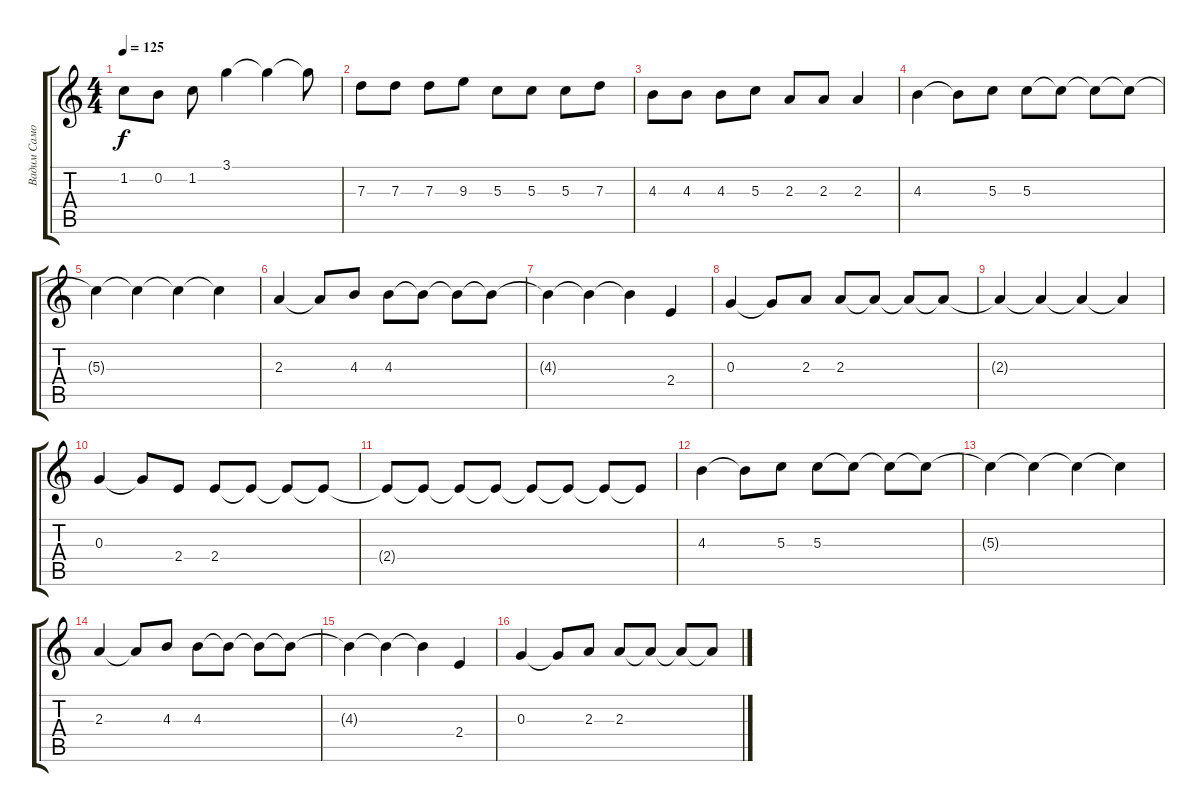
\track ("Вадим Самойлов" "Вадим Само") {instrument overdrivenguitar}
\staff {score tabs}
\tuning (E4 B3 G3 D3 A2 E2) {hide}
\ts (4 4)
\tempo 125
\clef g2
\ks c
1.2.8{dy f} 0.2.8 1.2.8 3.1.4 3.1{t}.4 3.1{t}.8 |
7.3.8 7.3.8 7.3.8 9.3.8 5.3.8 5.3.8 5.3.8 7.3.8 |
4.3.8 4.3.8 4.3.8 5.3.8 2.3.8 2.3.8 2.3.4 |
4.3.4 4.3{t}.8 5.3.8 5.3.8 5.3{t}.8 5.3{t}.8 5.3{t}.8 |
5.3{t}.4 5.3{t}.4 5.3{t}.4 5.3{t}.4 |
2.3.4 2.3{t}.8 4.3.8 4.3.8 4.3{t}.8 4.3{t}.8 4.3{t}.8 |
4.3{t}.4 4.3{t}.4 4.3{t}.4 2.4.4 |
0.3.4 0.3{t}.8 2.3.8 2.3.8 2.3{t}.8 2.3{t}.8 2.3{t}.8 |
2.3{t}.4 2.3{t}.4 2.3{t}.4 2.3{t}.4 |
0.3.4 0.3{t}.8 2.4.8 2.4.8 2.4{t}.8 2.4{t}.8 2.4{t}.8 |
2.4{t}.8 2.4{t}.8 2.4{t}.8 2.4{t}.8 2.4{t}.8 2.4{t}.8 2.4{t}.8 2.4{t}.8 |
4.3.4 4.3{t}.8 5.3.8 5.3.8 5.3{t}.8 5.3{t}.8 5.3{t}.8 |
5.3{t}.4 5.3{t}.4 5.3{t}.4 5.3{t}.4 |
2.3.4 2.3{t}.8 4.3.8 4.3.8 4.3{t}.8 4.3{t}.8 4.3{t}.8 |
4.3{t}.4 4.3{t}.4 4.3{t}.4 2.4.4 |
0.3.4 0.3{t}.8 2.3.8 2.3.8 2.3{t}.8 2.3{t}.8 2.3{t}.8
